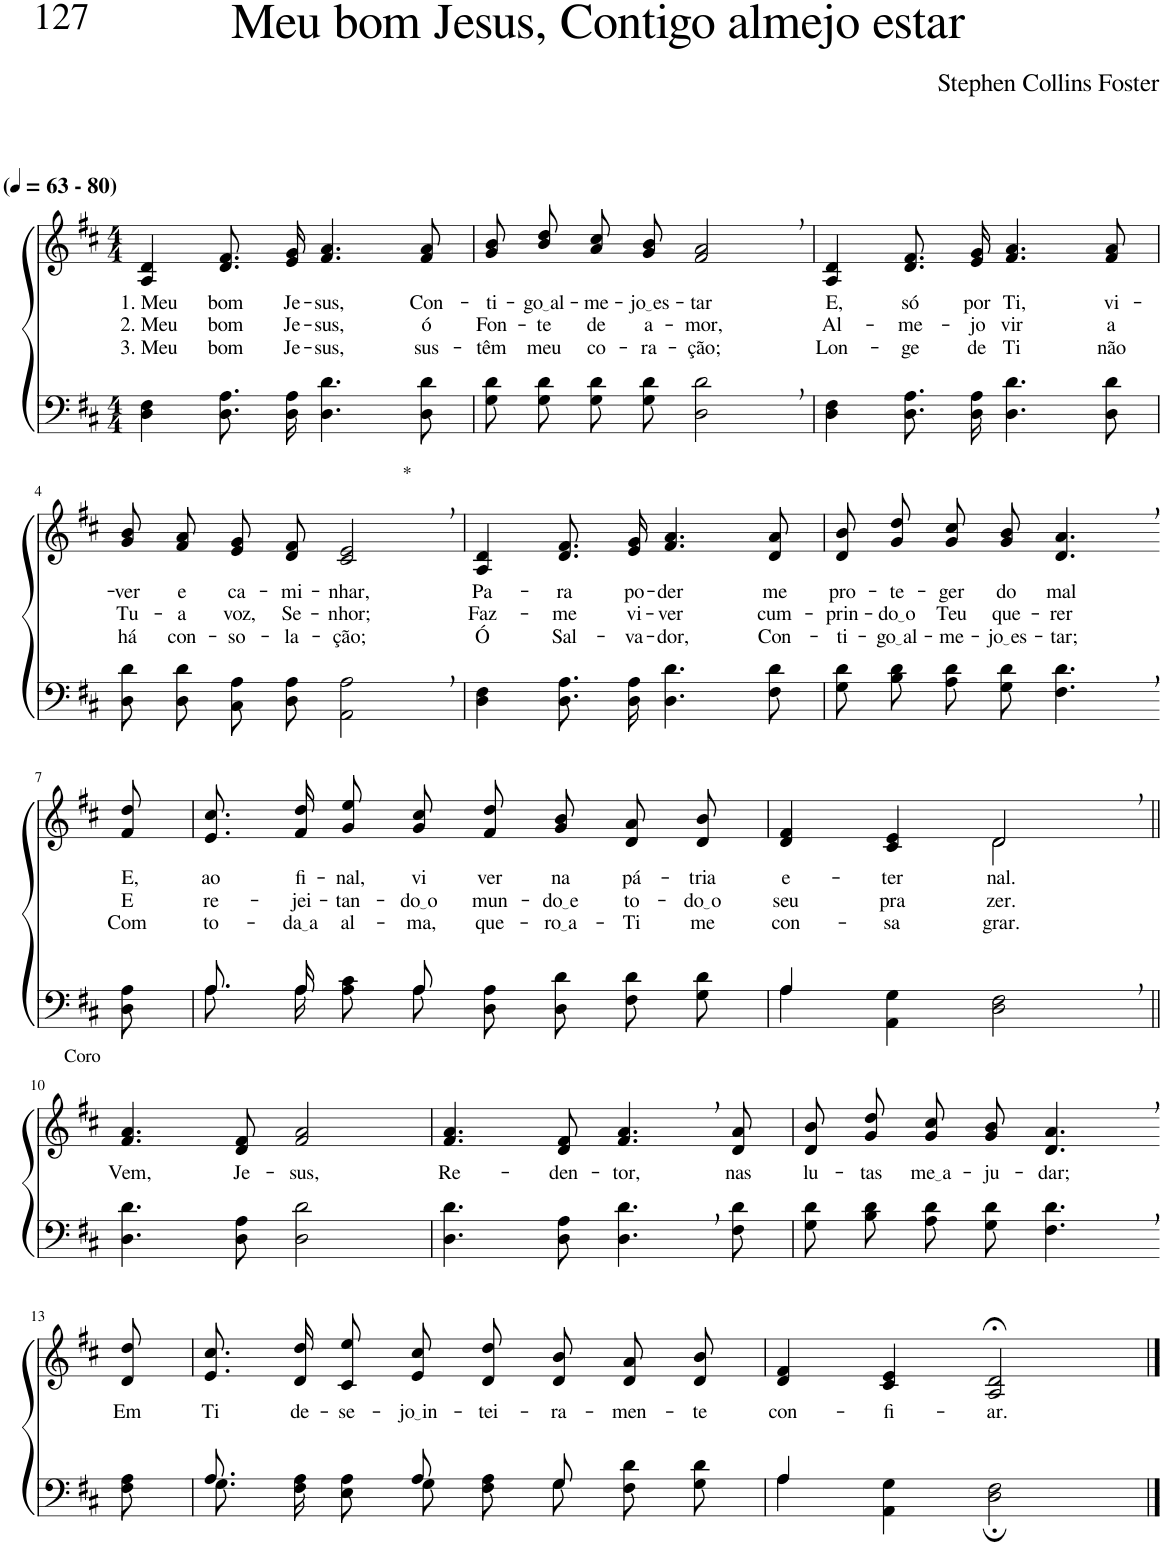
**kern	**kern	**text	**text	**text
*part2	*part1	*part1	*part1	*part1
*staff2	*staff1	*staff1	*staff1	*staff1
*I"Parte III e IV	*I"Parte I e II	*	*	*
*clefF4	*clefG2	*	*	*
*k[f#c#]	*k[f#c#]	*	*	*
*M4/4	*M4/4	*	*	*
*MM63	*MM63	*	*	*
=1	=1	=1	=1	=1
!	!LO:TX:a:B:t=(	!	!	!
!	!LO:TX:a:B:t=- 80)	!	!	!
!	!	!LO:LY:b	!LO:LY:b	!LO:LY:b
4D\ 4F#\	4A/ 4d/	1. Meu	2. Meu	3. Meu
!	!	!LO:LY:b	!LO:LY:b	!LO:LY:b
8.D\ 8.A\L	8.d/ 8.f#/L	bom	bom	bom
!	!	!LO:LY:b	!LO:LY:b	!LO:LY:b
16D\ 16A\Jk	16e/ 16g/Jk	Je-	Je-	Je-
!	!	!LO:LY:b	!LO:LY:b	!LO:LY:b
4.D\ 4.d\	4.f#/ 4.a/	-sus,	-sus,	-sus,
!	!	!LO:LY:b	!LO:LY:b	!LO:LY:b
8D\ 8d\	8f#/ 8a/	Con-	ó	sus-
=2	=2	=2	=2	=2
!	!	!LO:LY:b	!LO:LY:b	!LO:LY:b
8G\ 8d\L	8g\ 8b\L	-ti-	Fon-	-têm
!	!	!LO:LY:b	!LO:LY:b	!LO:LY:b
8G\ 8d\J	8b\ 8dd\J	go al	-te	meu
!	!	!LO:LY:b	!LO:LY:b	!LO:LY:b
8G\ 8d\L	8a/ 8cc#/L	-me-	de	co-
!	!	!LO:LY:b	!LO:LY:b	!LO:LY:b
8G\ 8d\J	8g/ 8b/J	jo es	a-	-ra-
!	!	!LO:LY:b	!LO:LY:b	!LO:LY:b
2D\, 2d\,	2f#/, 2a/,	-tar	-mor,	-ção;
=3	=3	=3	=3	=3
!	!	!LO:LY:b	!LO:LY:b	!LO:LY:b
4D\ 4F#\	4A/ 4d/	E,	Al-	Lon-
!	!	!LO:LY:b	!LO:LY:b	!LO:LY:b
8.D\ 8.A\L	8.d/ 8.f#/L	só	-me-	-ge
!	!	!LO:LY:b	!LO:LY:b	!LO:LY:b
16D\ 16A\Jk	16e/ 16g/Jk	por	-jo	de
!	!	!LO:LY:b	!LO:LY:b	!LO:LY:b
4.D\ 4.d\	4.f#/ 4.a/	Ti,	vir	Ti
!	!	!LO:LY:b	!LO:LY:b	!LO:LY:b
8D\ 8d\	8f#/ 8a/	vi-	a	não
!!LO:LB:g=z
=4	=4	=4	=4	=4
!	!	!LO:LY:b	!LO:LY:b	!LO:LY:b
8D\ 8d\L	8g/ 8b/L	-ver	Tu-	há
!	!	!LO:LY:b	!LO:LY:b	!LO:LY:b
8D\ 8d\J	8f#/ 8a/J	e	-a	con-
!	!	!LO:LY:b	!LO:LY:b	!LO:LY:b
8C#\ 8A\L	8e/ 8g/L	ca-	voz,	-so-
!	!	!LO:LY:b	!LO:LY:b	!LO:LY:b
8D\ 8A\J	8d/ 8f#/J	-mi-	Se-	-la-
!	!LO:TX:a:t=*	!	!	!
!	!	!LO:LY:b	!LO:LY:b	!LO:LY:b
2AA\, 2A\,	2c#/, 2e/,	-nhar,	-nhor;	-ção;
=5	=5	=5	=5	=5
!	!	!LO:LY:b	!LO:LY:b	!LO:LY:b
4D\ 4F#\	4A/ 4d/	Pa-	Faz-	Ó
!	!	!LO:LY:b	!LO:LY:b	!LO:LY:b
8.D\ 8.A\L	8.d/ 8.f#/L	-ra	-me	Sal-
!	!	!LO:LY:b	!LO:LY:b	!LO:LY:b
16D\ 16A\Jk	16e/ 16g/Jk	po-	vi-	-va-
!	!	!LO:LY:b	!LO:LY:b	!LO:LY:b
4.D\ 4.d\	4.f#/ 4.a/	-der	-ver	-dor,
!	!	!LO:LY:b	!LO:LY:b	!LO:LY:b
8F#\ 8d\	8d/ 8a/	me	cum-	Con-
=6	=6	=6	=6	=6
!	!	!LO:LY:b	!LO:LY:b	!LO:LY:b
8G\ 8d\L	8d/ 8b/L	pro-	-prin-	-ti-
!	!	!LO:LY:b	!LO:LY:b	!LO:LY:b
8B\ 8d\J	8g/ 8dd/J	-te-	do o	go al
!	!	!LO:LY:b	!LO:LY:b	!LO:LY:b
8A\ 8d\L	8g/ 8cc#/L	-ger	Teu	-me-
!	!	!LO:LY:b	!LO:LY:b	!LO:LY:b
8G\ 8d\J	8g/ 8b/J	do	que-	jo es
!	!	!LO:LY:b	!LO:LY:b	!LO:LY:b
4.F#\, 4.d\,	4.d/, 4.a/,	mal	-rer	-tar;
!!LO:LB:g=z
=7-	=7-	=7-	=7-	=7-
!	!	!LO:LY:b	!LO:LY:b	!LO:LY:b
8D\ 8A\	8f#/ 8dd/	E,	E	Com
=8	=8	=8	=8	=8
*^	*	*	*	*
!	!	!	!LO:LY:b	!LO:LY:b	!LO:LY:b
8.A/L	8.A\L	8.e/ 8.cc#/L	ao	re-	to-
!	!	!	!LO:LY:b	!LO:LY:b	!LO:LY:b
16A/Jk	16A\Jk	16f#/ 16dd/Jk	fi-	-jei-	da a
!	!	!	!LO:LY:b	!LO:LY:b	!LO:LY:b
8ryy	8A\ 8c#\L	8g/ 8ee/L	-nal,	-tan-	al-
!	!	!	!LO:LY:b	!LO:LY:b	!LO:LY:b
8A/	8A\J	8g/ 8cc#/J	vi	do o	-ma,
!	!	!	!LO:LY:b	!LO:LY:b	!LO:LY:b
2ryy	8D\ 8A\L	8f#/ 8dd/L	ver	mun-	que-
!	!	!	!LO:LY:b	!LO:LY:b	!LO:LY:b
.	8D\ 8d\J	8g/ 8b/J	na	do e	ro a
!	!	!	!LO:LY:b	!LO:LY:b	!LO:LY:b
.	8F#\ 8d\L	8d/ 8a/L	pá-	to-	-Ti
!	!	!	!LO:LY:b	!LO:LY:b	!LO:LY:b
.	8G\ 8d\J	8d/ 8b/J	-tria	do o	me
=9	=9	=9	=9	=9	=9
!	!	!	!LO:LY:b	!LO:LY:b	!LO:LY:b
*	*	*^	*	*	*
4A/	4A\	4d/ 4f#/	2ryy	e-	seu	con-
!	!	!	!	!LO:LY:b	!LO:LY:b	!LO:LY:b
2.ryy	4AA\ 4G\	4c#/ 4e/	.	-ter-	pra-	-sa-
!	!	!	!	!LO:LY:b	!LO:LY:b	!LO:LY:b
.	2D\ 2F#\	2d,/	2d\	-nal.	-zer.	-grar.
!!LO:LB:g=z
=10||	=10||	=10||	=10||	=10||	=10||	=10||
!	!	!LO:TX:a:t=Coro	!	!	!	!
!	!	!	!	!LO:LY:b	!	!
*v	*v	*	*	*	*	*
*	*v	*v	*	*	*
4.D\ 4.d\	4.f#/ 4.a/	Vem,	.	.
!	!	!LO:LY:b	!	!
8D\ 8A\	8d/ 8f#/	Je-	.	.
!	!	!LO:LY:b	!	!
2D\ 2d\	2f#/ 2a/	-sus,	.	.
=11	=11	=11	=11	=11
!	!	!LO:LY:b	!	!
4.D\ 4.d\	4.f#/ 4.a/	Re-	.	.
!	!	!LO:LY:b	!	!
8D\ 8A\	8d/ 8f#/	-den-	.	.
!	!	!LO:LY:b	!	!
4.D\, 4.d\,	4.f#/, 4.a/,	-tor,	.	.
!	!	!LO:LY:b	!	!
8F#\ 8d\	8d/ 8a/	nas	.	.
=12	=12	=12	=12	=12
!	!	!LO:LY:b	!	!
8G\ 8d\L	8d/ 8b/L	lu-	.	.
!	!	!LO:LY:b	!	!
8B\ 8d\J	8g/ 8dd/J	-tas	.	.
!	!	!LO:LY:b	!	!
8A\ 8d\L	8g/ 8cc#/L	me a	.	.
!	!	!LO:LY:b	!	!
8G\ 8d\J	8g/ 8b/J	-ju-	.	.
!	!	!LO:LY:b	!	!
4.F#\, 4.d\,	4.d/, 4.a/,	-dar;	.	.
!!LO:LB:g=z
=13-	=13-	=13-	=13-	=13-
!	!	!LO:LY:b	!	!
8F#\ 8A\	8d/ 8dd/	Em	.	.
=14	=14	=14	=14	=14
*^	*	*	*	*
!	!	!	!LO:LY:b	!	!
8.A/	8.G\L	8.e/ 8.cc#/L	Ti	.	.
!	!	!	!LO:LY:b	!	!
8.ryy	16F#\ 16A\Jk	16d/ 16dd/Jk	de-	.	.
!	!	!	!LO:LY:b	!	!
.	8E\ 8A\L	8c#/ 8ee/L	-se-	.	.
!	!	!	!LO:LY:b	!	!
8A/	8G\J	8e/ 8cc#/J	jo in	.	.
!	!	!	!LO:LY:b	!	!
8ryy	8F#\ 8A\L	8d/ 8dd/L	-tei-	.	.
!	!	!	!LO:LY:b	!	!
8G/	8G\J	8d/ 8b/J	-ra-	.	.
!	!	!	!LO:LY:b	!	!
4ryy	8F#\ 8d\L	8d/ 8a/L	-men-	.	.
!	!	!	!LO:LY:b	!	!
.	8G\ 8d\J	8d/ 8b/J	-te	.	.
=15	=15	=15	=15	=15	=15
!	!	!	!LO:LY:b	!	!
4A/	4A\	4d/ 4f#/	con-	.	.
!	!	!	!LO:LY:b	!	!
2.ryy	4AA\ 4G\	4c#/ 4e/	-fi-	.	.
!	!	!	!LO:LY:b	!	!
.	2D\; 2F#\;	2A/;< 2d/;<	-ar.	.	.
*v	*v	*	*	*	*
==	==	==	==	==
*-	*-	*-	*-	*-
